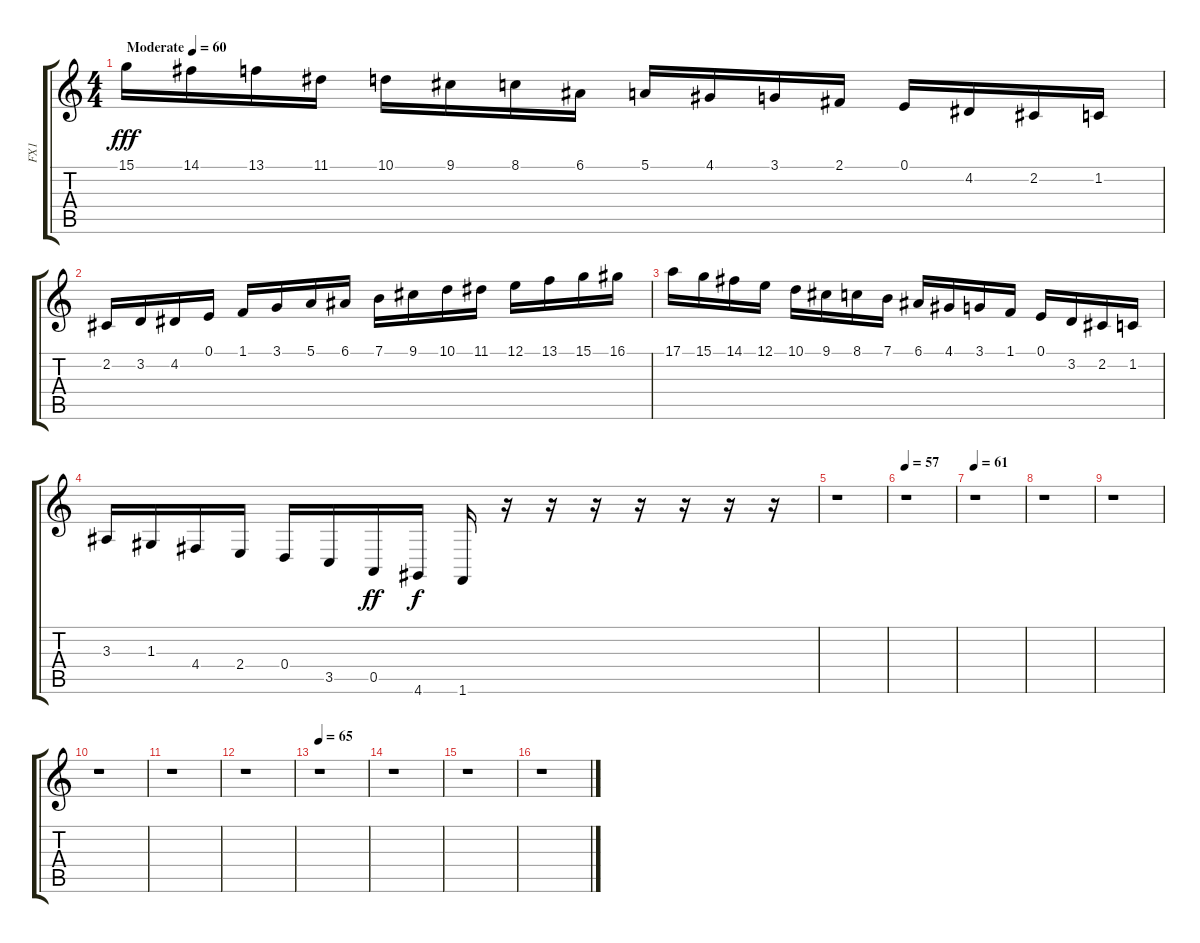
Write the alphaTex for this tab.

\track ("FX1" "FX1") {instrument reversecymbal}
\staff {score tabs}
\tuning (E4 B3 G3 D3 A2 E2) {hide}
\ts (4 4)
\tempo (60 "Moderate")
\clef g2
\ks c
15.1.16{dy fff instrument reversecymbal} 14.1.16{volume 1} 13.1.16{volume 1} 11.1.16{volume 2} 10.1.16{volume 3} 9.1.16{volume 4} 8.1.16{volume 5} 6.1.16{volume 6} 5.1.16{volume 8} 4.1.16{volume 9} 3.1.16{volume 10} 2.1.16{volume 11} 0.1.16{volume 10} 4.2.16 2.2.16 1.2.16 |
2.2.16 3.2.16 4.2.16 0.1.16 1.1.16 3.1.16 5.1.16 6.1.16 7.1.16 9.1.16 10.1.16{volume 12} 11.1.16{volume 13} 12.1.16{volume 13} 13.1.16{volume 14} 15.1.16{volume 15} 16.1.16 |
17.1.16 15.1.16 14.1.16 12.1.16 10.1.16 9.1.16 8.1.16 7.1.16 6.1.16 4.1.16 3.1.16 1.1.16 0.1.16 3.2.16 2.2.16 1.2.16 |
3.3.16 1.3.16 4.4.16 2.4.16 0.4.16 3.5.16 0.5.16{dy ff} 4.6.16{dy f} 1.6.16 r.16 r.16 r.16 r.16 r.16 r.16 r.16 |
r.1 |
\tempo 57
r.1 |
\tempo 61
r.1 |
r.1 |
r.1 |
r.1 |
r.1 |
r.1 |
\tempo 65
r.1 |
r.1 |
r.1 |
r.1
